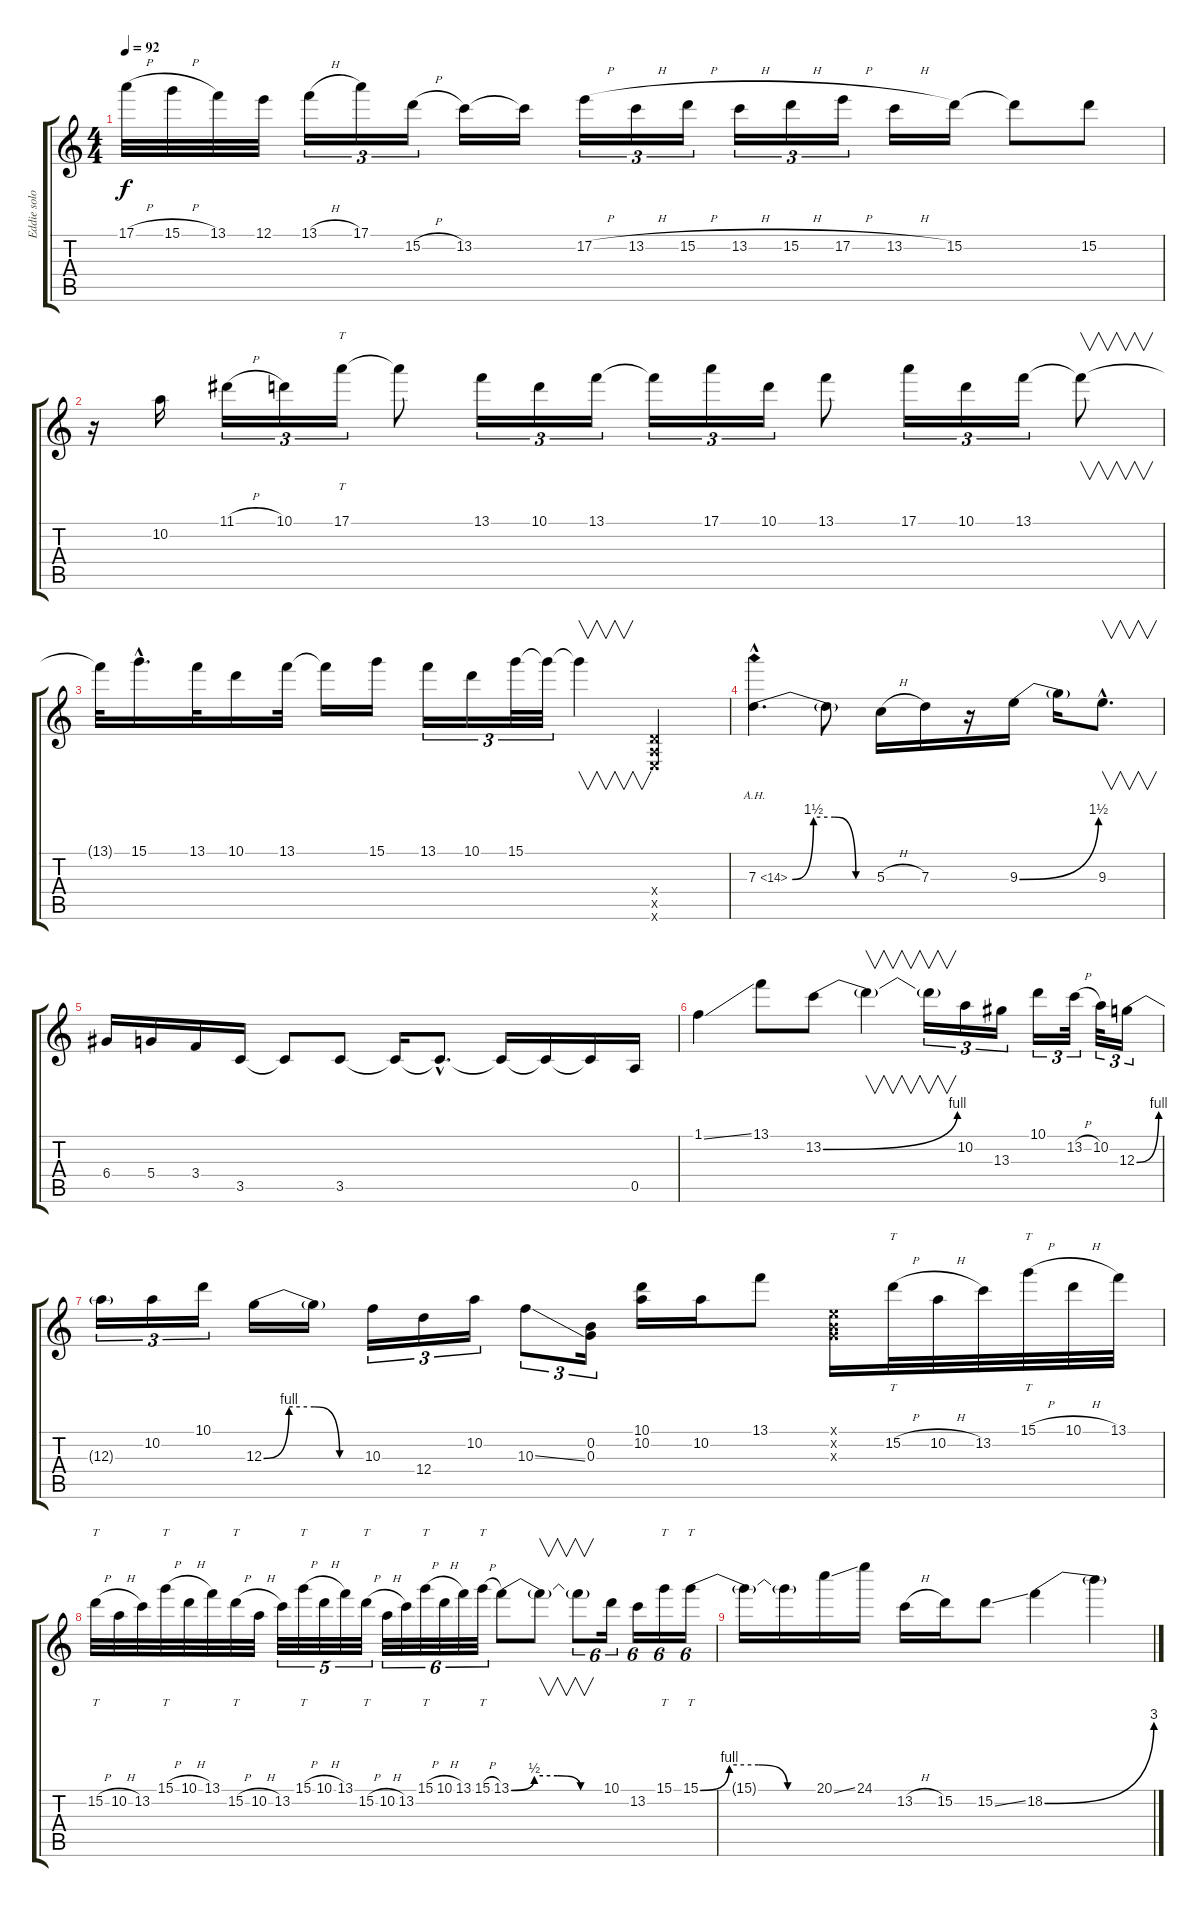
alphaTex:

\track ("Eddie solo" "Eddie solo") {instrument overdrivenguitar}
\staff {score tabs}
\tuning (E4 B3 G3 D3 A2 E2) {hide}
\ts (4 4)
\tempo 92
\clef g2
\ks c
17.1{h}.32{dy f} 15.1{h}.32 13.1.32 12.1.32 13.1{h}.16{tu (3 2)} 17.1.16{tu (3 2)} 15.2{h}.16{tu (3 2)} 13.2.16 13.2{t}.16 17.2{h}.16{tu (3 2)} 13.2{h}.16{tu (3 2)} 15.2{h}.16{tu (3 2)} 13.2{h}.16{tu (3 2)} 15.2{h}.16{tu (3 2)} 17.2{h}.16{tu (3 2)} 13.2{h}.16 15.2.16 15.2{t}.8 15.2.8 |
r.16 10.2.16 11.1{h}.16{tu (3 2)} 10.1.16{tu (3 2)} 17.1.16{tt tu (3 2)} 17.1{t}.8 13.1.16{tu (3 2)} 10.1.16{tu (3 2)} 13.1.16{tu (3 2)} 13.1{t}.16{tu (3 2)} 17.1.16{tu (3 2)} 10.1.16{tu (3 2)} 13.1.8 17.1.16{tu (3 2)} 10.1.16{tu (3 2)} 13.1.16{tu (3 2)} 13.1{t}.8{v} |
13.1{t}.32 15.1{hac}.16{d} 13.1.32 10.1.16 13.1.32 13.1{t}.16 15.1.16 13.1.16{tu (3 2)} 10.1.16{tu (3 2)} 15.1.32{tu (3 2)} 15.1{t}.32{tu (3 2)} 15.1{t}.4{v} (0.4{x} 0.5{x} 0.6{x}).4 |
7.3{be (custom 0 0 15 6 30 6 45 0 60 0) ah 7 hac}.4{d} 7.3{t}.8 5.3{h}.16 7.3.16 r.16 9.3{be (bend 0 0 60 6)}.16 9.3{t}.16 9.3{hac}.8{v d} |
6.4.16 5.4.16 3.4.16 3.5.16 3.5{t}.8 3.5.8 3.5{t}.16 3.5{hac t}.8{d} 3.5{t}.16 3.5{t}.16 3.5{t}.16 0.5.16 |
1.1{ss}.4 13.1.8 13.2{be (bend 0 0 60 4)}.8 13.2{t}.4{v} 13.2{t}.16{v tu (3 2)} 10.2.16{tu (3 2)} 13.3.16{tu (3 2)} 10.1.16{tu (3 2)} 13.2{h}.32{tu (3 2)} 10.2.32{tu (3 2)} 12.3{be (bend 0 0 60 4)}.16{tu (3 2)} |
12.3{t}.16{tu (3 2)} 10.2.16{tu (3 2)} 10.1.16{tu (3 2)} 12.3{be (custom 0 0 15 4 30 4 45 0 60 0)}.16 12.3{t}.16 10.3.16{tu (3 2)} 12.4.16{tu (3 2)} 10.2.16{tu (3 2)} 10.3{ss}.8{tu (3 2)} (0.2 0.3).16{tu (3 2)} (10.1 10.2).16 10.2.16 13.1.8 (0.1{x} 0.2{x} 0.3{x}).16 15.2{h}.32{tt} 10.2{h}.32 13.2.32 15.1{h}.32{tt} 10.1{h}.32 13.1.32 |
15.2{h}.32{tt} 10.2{h}.32 13.2.32 15.1{h}.32{tt} 10.1{h}.32 13.1.32 15.2{h}.32{tt} 10.2{h}.32 13.2.32{tu (5 4)} 15.1{h}.32{tt tu (5 4)} 10.1{h}.32{tu (5 4)} 13.1.32{tu (5 4)} 15.2{h}.32{tt tu (5 4)} 10.2{h}.32{tu (6 4)} 13.2.32{tu (6 4)} 15.1{h}.32{tt tu (6 4)} 10.1{h}.32{tu (6 4)} 13.1.32{tu (6 4)} 15.1{h}.32{tt tu (6 4)} 13.1{be (custom 0 0 15 2 30 2 45 0 60 0)}.8 13.1{t}.8{v} 13.1{t}.8{v tu (6 4)} 10.1.16{tu (6 4)} 13.2.16{tu (6 4)} 15.1.16{tt tu (6 4)} 15.1{be (custom 0 0 15 4 30 4 45 0 60 0)}.16{tt tu (6 4)} |
15.1{t}.16 15.1{t}.16 20.1{ss}.16 24.1.16 13.2{h}.16 15.2.16 15.2{ss}.8 18.2{be (bend 0 0 60 12)}.4 18.2{t}.4
